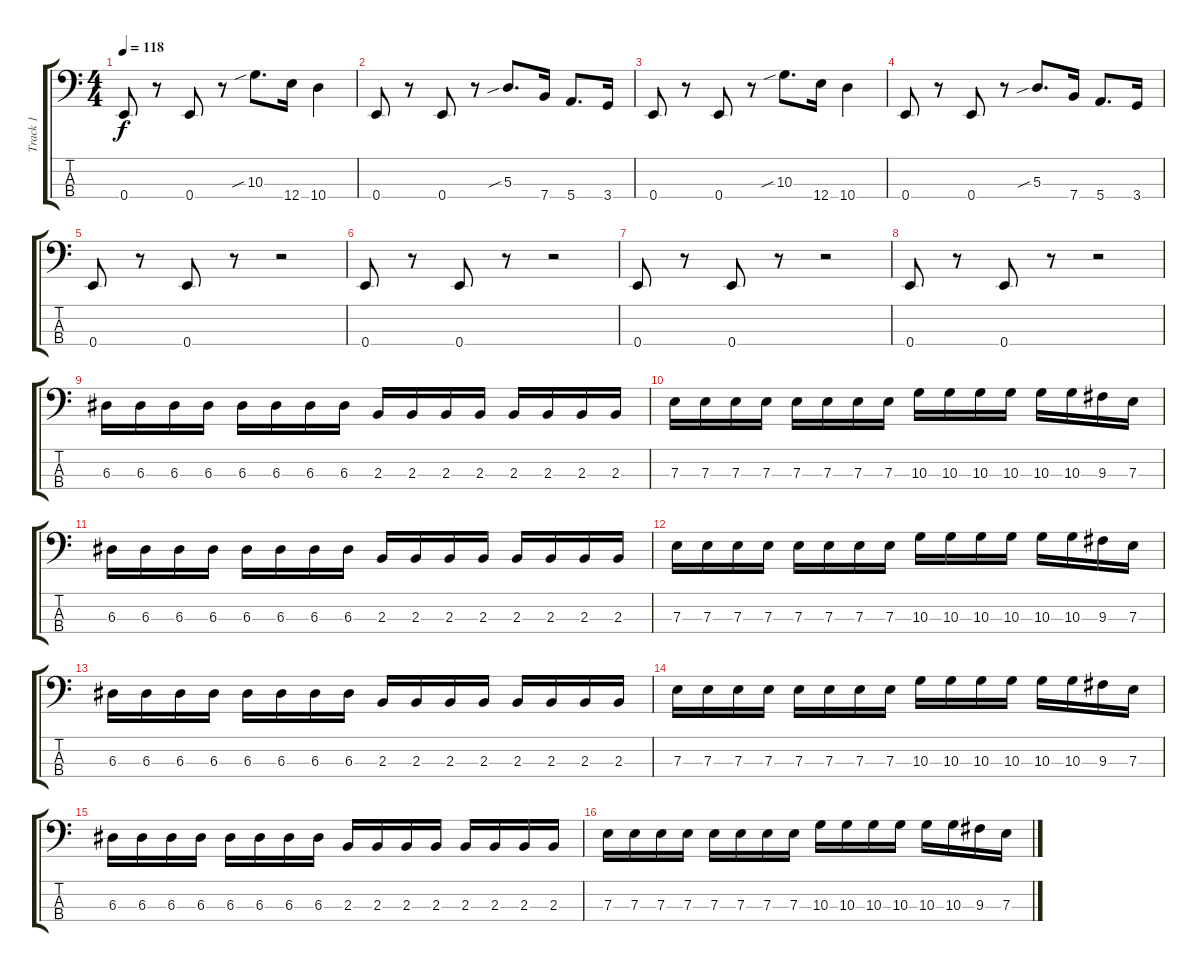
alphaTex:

\track ("Track 1" "Track 1") {instrument electricbasspick}
\staff {score tabs}
\tuning (G2 D2 A1 E1) {hide}
\ts (4 4)
\tempo 118
\clef f4
\ks c
0.4.8{dy f} r.8 0.4.8 r.8 10.3{sib}.8{d} 12.4.16 10.4.4 |
0.4.8 r.8 0.4.8 r.8 5.3{sib}.8{d} 7.4.16 5.4.8{d} 3.4.16 |
0.4.8 r.8 0.4.8 r.8 10.3{sib}.8{d} 12.4.16 10.4.4 |
0.4.8 r.8 0.4.8 r.8 5.3{sib}.8{d} 7.4.16 5.4.8{d} 3.4.16 |
0.4.8 r.8 0.4.8 r.8 r.2 |
0.4.8 r.8 0.4.8 r.8 r.2 |
0.4.8 r.8 0.4.8 r.8 r.2 |
0.4.8 r.8 0.4.8 r.8 r.2 |
6.3.16 6.3.16 6.3.16 6.3.16 6.3.16 6.3.16 6.3.16 6.3.16 2.3.16 2.3.16 2.3.16 2.3.16 2.3.16 2.3.16 2.3.16 2.3.16 |
7.3.16 7.3.16 7.3.16 7.3.16 7.3.16 7.3.16 7.3.16 7.3.16 10.3.16 10.3.16 10.3.16 10.3.16 10.3.16 10.3.16 9.3.16 7.3.16 |
6.3.16 6.3.16 6.3.16 6.3.16 6.3.16 6.3.16 6.3.16 6.3.16 2.3.16 2.3.16 2.3.16 2.3.16 2.3.16 2.3.16 2.3.16 2.3.16 |
7.3.16 7.3.16 7.3.16 7.3.16 7.3.16 7.3.16 7.3.16 7.3.16 10.3.16 10.3.16 10.3.16 10.3.16 10.3.16 10.3.16 9.3.16 7.3.16 |
6.3.16 6.3.16 6.3.16 6.3.16 6.3.16 6.3.16 6.3.16 6.3.16 2.3.16 2.3.16 2.3.16 2.3.16 2.3.16 2.3.16 2.3.16 2.3.16 |
7.3.16 7.3.16 7.3.16 7.3.16 7.3.16 7.3.16 7.3.16 7.3.16 10.3.16 10.3.16 10.3.16 10.3.16 10.3.16 10.3.16 9.3.16 7.3.16 |
6.3.16 6.3.16 6.3.16 6.3.16 6.3.16 6.3.16 6.3.16 6.3.16 2.3.16 2.3.16 2.3.16 2.3.16 2.3.16 2.3.16 2.3.16 2.3.16 |
7.3.16 7.3.16 7.3.16 7.3.16 7.3.16 7.3.16 7.3.16 7.3.16 10.3.16 10.3.16 10.3.16 10.3.16 10.3.16 10.3.16 9.3.16 7.3.16
